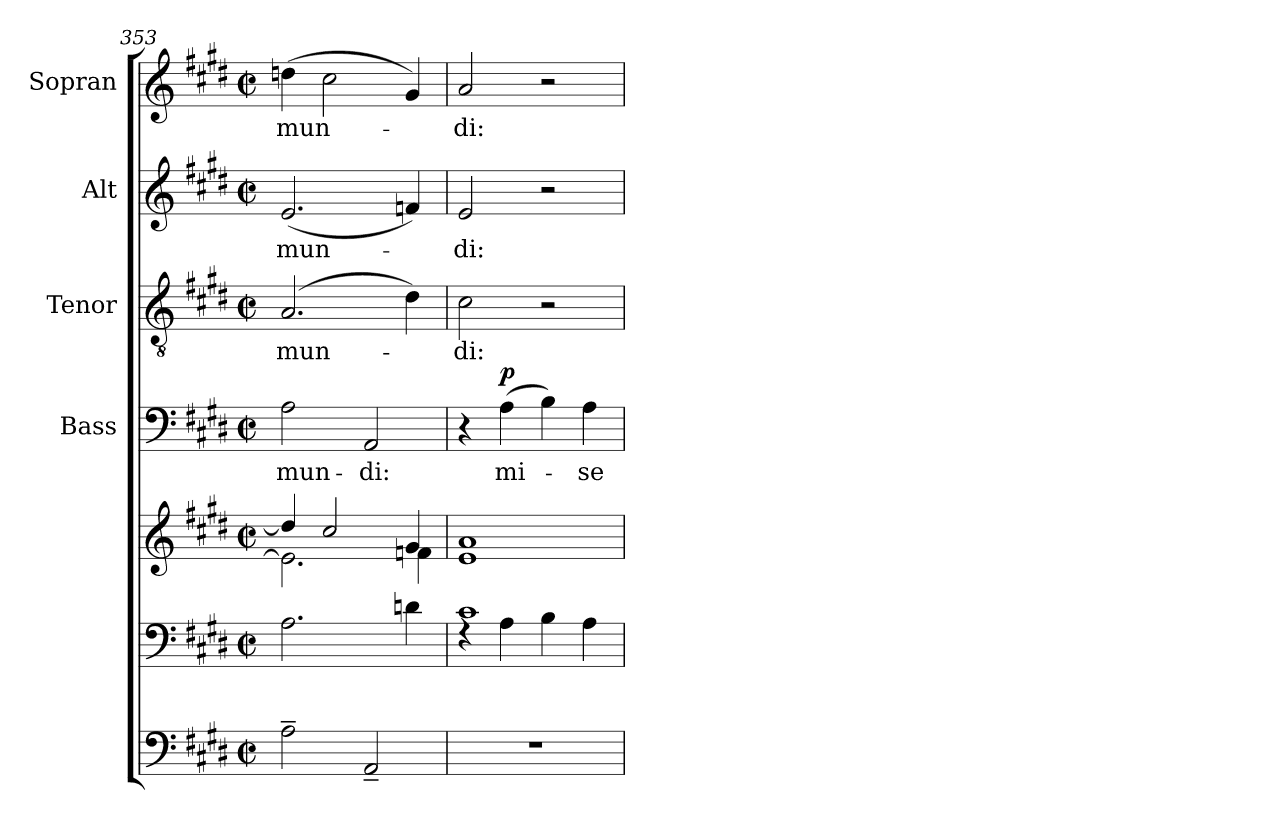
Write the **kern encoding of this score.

**kern	**kern	**kern	**kern	**text	**dynam	**kern	**text	**kern	**text	**kern	**text
*part6	*part5	*part5	*part4	*part4	*part4	*part3	*part3	*part2	*part2	*part1	*part1
*staff7	*staff6	*staff5	*staff4	*staff4	*staff4	*staff3	*staff3	*staff2	*staff2	*staff1	*staff1
*	*	*	*I"Bass	*	*	*I"Tenor	*	*I"Alt	*	*I"Sopran	*
*	*	*	*I'B.	*	*	*I'T.	*	*I'A.	*	*I'S.	*
!!LO:PB:g=z
*clefF4	*clefF4	*clefG2	*clefF4	*	*	*clefGv2	*	*clefG2	*	*clefG2	*
*ITrd7c12	*	*	*	*	*	*	*	*	*	*	*
*k[f#c#g#d#]	*k[f#c#g#d#]	*k[f#c#g#d#]	*k[f#c#g#d#]	*	*	*k[f#c#g#d#]	*	*k[f#c#g#d#]	*	*k[f#c#g#d#]	*
*E:	*E:	*E:	*E:	*	*	*E:	*	*E:	*	*E:	*
*M2/2	*M2/2	*M2/2	*M2/2	*	*	*M2/2	*	*M2/2	*	*M2/2	*
*met(c|)	*met(c|)	*met(c|)	*met(c|)	*	*	*met(c|)	*	*met(c|)	*	*met(c|)	*
=353	=353	=353	=353	=353	=353	=353	=353	=353	=353	=353	=353
*	*	*^	*	*	*	*	*	*	*	*	*
!	!	!	!	!	!LO:LY:b	!	!	!LO:LY:b	!	!LO:LY:b	!	!LO:LY:b
2AA~>\	2.A\	4dd/]	2.e\]	2A\	mun-	.	(>2.A/	mun-	(<2.e/	mun-	(<4ddn\	mun-
.	.	2cc#/	.	.	.	.	.	.	.	.	2cc#\	.
!	!	!	!	!	!LO:LY:b	!	!	!	!	!	!	!
2AAA~</	.	.	.	2AA/	-di:	.	.	.	.	.	.	.
.	4dn\	4g#/	4fn\	.	.	.	4d#\)	.	4fn/)	.	4g#/)	.
=354	=354	=354	=354	=354	=354	=354	=354	=354	=354	=354	=354	=354
*	*^	*	*	*	*	*	*	*	*	*	*	*
!	!	!	!	!	!	!	!	!	!LO:LY:b	!	!LO:LY:b	!	!LO:LY:b
*	*	*	*v	*v	*	*	*	*	*	*	*	*	*
1r	1c#	4rE	1e 1a	4r	.	.	2c#\	-di:	2e/	-di:	2a/	-di:
!	!	!	!	!	!LO:LY:b	!LO:DY:a	!	!	!	!	!	!
.	.	4A\	.	(>4A\	mi-	p	.	.	.	.	.	.
.	.	4B\	.	4B\)	.	.	2r	.	2r	.	2r	.
!	!	!	!	!	!LO:LY:b	!	!	!	!	!	!	!
.	.	4A\	.	4A\	-se-	.	.	.	.	.	.	.
*	*v	*v	*	*	*	*	*	*	*	*	*	*
=	=	=	=	=	=	=	=	=	=	=	=
*-	*-	*-	*-	*-	*-	*-	*-	*-	*-	*-	*-
